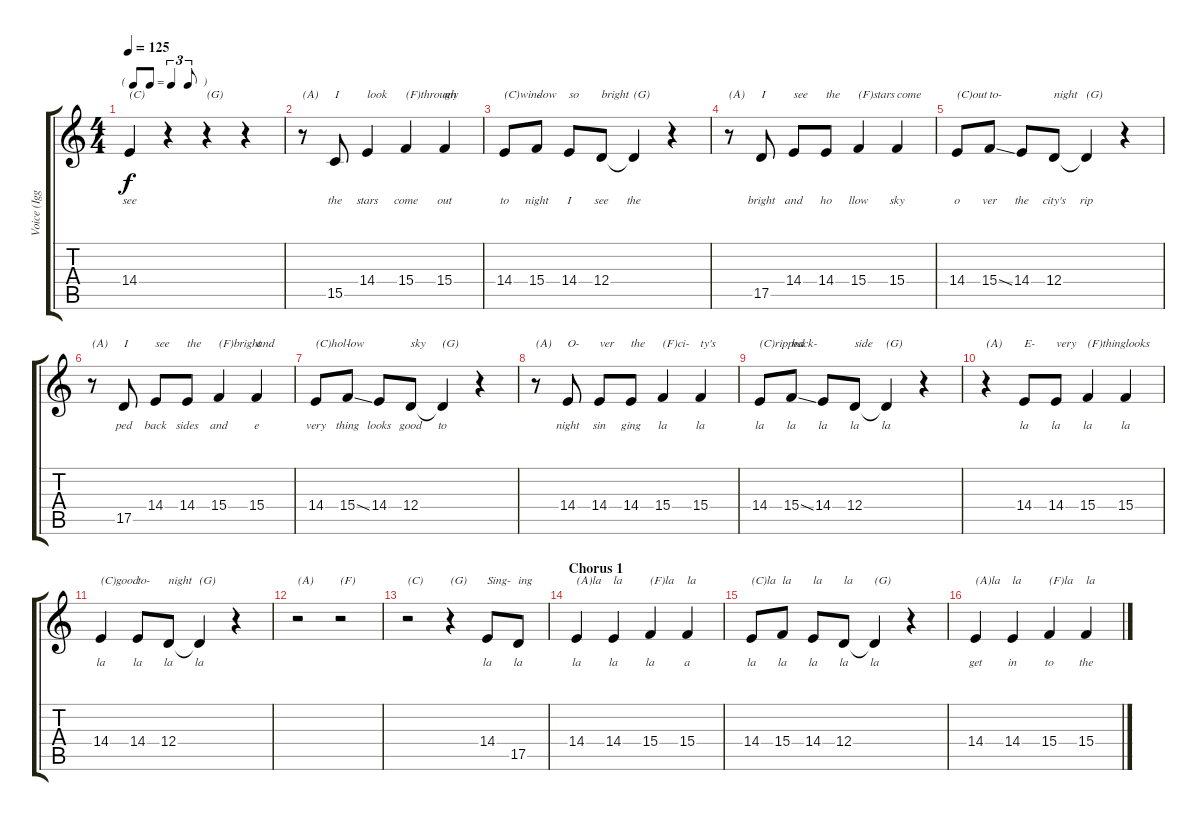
\track ("Voice (Iggy)" "Voice (Igg") {instrument steeldrums}
\staff {score tabs}
\tuning (E4 B3 G3 D3 A2 E2) {hide}
\ts (4 4)
\tf triplet8th
\tempo 125
\clef g2
\ks c
14.4{t}.4{txt "(C)" lyrics (0 "see") lyrics (1 "") lyrics (2 "") lyrics (3 "") lyrics (4 "") dy f} r.4 r.4{txt "(G)"} r.4 |
r.8{txt "(A)"} 15.5.8{txt "I" lyrics (0 "the") lyrics (1 "") lyrics (2 "") lyrics (3 "") lyrics (4 "")} 14.4.4{txt "look" lyrics (0 "stars") lyrics (1 "") lyrics (2 "") lyrics (3 "") lyrics (4 "")} 15.4.4{txt "(F)through" lyrics (0 "come") lyrics (1 "") lyrics (2 "") lyrics (3 "") lyrics (4 "")} 15.4.4{txt "my" lyrics (0 "out") lyrics (1 "") lyrics (2 "") lyrics (3 "") lyrics (4 "")} |
14.4.8{txt "(C)win-" lyrics (0 "to") lyrics (1 "") lyrics (2 "") lyrics (3 "") lyrics (4 "")} 15.4.8{txt "dow" lyrics (0 "night") lyrics (1 "") lyrics (2 "") lyrics (3 "") lyrics (4 "")} 14.4.8{txt "so" lyrics (0 "I") lyrics (1 "") lyrics (2 "") lyrics (3 "") lyrics (4 "")} 12.4.8{txt "bright" lyrics (0 "see") lyrics (1 "") lyrics (2 "") lyrics (3 "") lyrics (4 "")} 12.4{t}.4{txt "(G)" lyrics (0 "the") lyrics (1 "") lyrics (2 "") lyrics (3 "") lyrics (4 "")} r.4 |
r.8{txt "(A)"} 17.5.8{txt "I" lyrics (0 "bright") lyrics (1 "") lyrics (2 "") lyrics (3 "") lyrics (4 "")} 14.4.8{txt "see" lyrics (0 "and") lyrics (1 "") lyrics (2 "") lyrics (3 "") lyrics (4 "")} 14.4.8{txt "the" lyrics (0 "ho") lyrics (1 "") lyrics (2 "") lyrics (3 "") lyrics (4 "")} 15.4.4{txt "(F)stars" lyrics (0 "llow") lyrics (1 "") lyrics (2 "") lyrics (3 "") lyrics (4 "")} 15.4.4{txt "come" lyrics (0 "sky") lyrics (1 "") lyrics (2 "") lyrics (3 "") lyrics (4 "")} |
14.4.8{txt "(C)out" lyrics (0 "o") lyrics (1 "") lyrics (2 "") lyrics (3 "") lyrics (4 "")} 15.4{ss}.8{txt "to-" lyrics (0 "ver") lyrics (1 "") lyrics (2 "") lyrics (3 "") lyrics (4 "")} 14.4.8{lyrics (0 "the") lyrics (1 "") lyrics (2 "") lyrics (3 "") lyrics (4 "")} 12.4.8{txt "night" lyrics (0 "city's") lyrics (1 "") lyrics (2 "") lyrics (3 "") lyrics (4 "")} 12.4{t}.4{txt "(G)" lyrics (0 "rip") lyrics (1 "") lyrics (2 "") lyrics (3 "") lyrics (4 "")} r.4 |
r.8{txt "(A)"} 17.5.8{txt "I" lyrics (0 "ped") lyrics (1 "") lyrics (2 "") lyrics (3 "") lyrics (4 "")} 14.4.8{txt "see" lyrics (0 "back") lyrics (1 "") lyrics (2 "") lyrics (3 "") lyrics (4 "")} 14.4.8{txt "the" lyrics (0 "sides") lyrics (1 "") lyrics (2 "") lyrics (3 "") lyrics (4 "")} 15.4.4{txt "(F)bright" lyrics (0 "and") lyrics (1 "") lyrics (2 "") lyrics (3 "") lyrics (4 "")} 15.4.4{txt "and" lyrics (0 "e") lyrics (1 "") lyrics (2 "") lyrics (3 "") lyrics (4 "")} |
14.4.8{txt "(C)hol-" lyrics (0 "very") lyrics (1 "") lyrics (2 "") lyrics (3 "") lyrics (4 "")} 15.4{ss}.8{txt "low" lyrics (0 "thing") lyrics (1 "") lyrics (2 "") lyrics (3 "") lyrics (4 "")} 14.4.8{lyrics (0 "looks") lyrics (1 "") lyrics (2 "") lyrics (3 "") lyrics (4 "")} 12.4.8{txt "sky" lyrics (0 "good") lyrics (1 "") lyrics (2 "") lyrics (3 "") lyrics (4 "")} 12.4{t}.4{txt "(G)" lyrics (0 "to") lyrics (1 "") lyrics (2 "") lyrics (3 "") lyrics (4 "")} r.4 |
r.8{txt "(A)"} 14.4.8{txt "O-" lyrics (0 "night") lyrics (1 "") lyrics (2 "") lyrics (3 "") lyrics (4 "")} 14.4.8{txt "ver" lyrics (0 "sin") lyrics (1 "") lyrics (2 "") lyrics (3 "") lyrics (4 "")} 14.4.8{txt "the" lyrics (0 "ging") lyrics (1 "") lyrics (2 "") lyrics (3 "") lyrics (4 "")} 15.4.4{txt "(F)ci-" lyrics (0 "la") lyrics (1 "") lyrics (2 "") lyrics (3 "") lyrics (4 "")} 15.4.4{txt "ty's" lyrics (0 "la") lyrics (1 "") lyrics (2 "") lyrics (3 "") lyrics (4 "")} |
14.4.8{txt "(C)ripped" lyrics (0 "la") lyrics (1 "") lyrics (2 "") lyrics (3 "") lyrics (4 "")} 15.4{ss}.8{txt "back-" lyrics (0 "la") lyrics (1 "") lyrics (2 "") lyrics (3 "") lyrics (4 "")} 14.4.8{lyrics (0 "la") lyrics (1 "") lyrics (2 "") lyrics (3 "") lyrics (4 "")} 12.4.8{txt "side" lyrics (0 "la") lyrics (1 "") lyrics (2 "") lyrics (3 "") lyrics (4 "")} 12.4{t}.4{txt "(G)" lyrics (0 "la") lyrics (1 "") lyrics (2 "") lyrics (3 "") lyrics (4 "")} r.4 |
r.4{txt "(A)"} 14.4.8{txt "E-" lyrics (0 "la") lyrics (1 "") lyrics (2 "") lyrics (3 "") lyrics (4 "")} 14.4.8{txt "very" lyrics (0 "la") lyrics (1 "") lyrics (2 "") lyrics (3 "") lyrics (4 "")} 15.4.4{txt "(F)thing" lyrics (0 "la") lyrics (1 "") lyrics (2 "") lyrics (3 "") lyrics (4 "")} 15.4.4{txt "looks" lyrics (0 "la") lyrics (1 "") lyrics (2 "") lyrics (3 "") lyrics (4 "")} |
14.4.4{txt "(C)good" lyrics (0 "la") lyrics (1 "") lyrics (2 "") lyrics (3 "") lyrics (4 "")} 14.4.8{txt "to-" lyrics (0 "la") lyrics (1 "") lyrics (2 "") lyrics (3 "") lyrics (4 "")} 12.4.8{txt "night" lyrics (0 "la") lyrics (1 "") lyrics (2 "") lyrics (3 "") lyrics (4 "")} 12.4{t}.4{txt "(G)" lyrics (0 "la") lyrics (1 "") lyrics (2 "") lyrics (3 "") lyrics (4 "")} r.4 |
r.2{txt "(A)"} r.2{txt "(F)"} |
r.2{txt "(C)"} r.4{txt "(G)"} 14.4.8{txt "Sing-" lyrics (0 "la") lyrics (1 "") lyrics (2 "") lyrics (3 "") lyrics (4 "")} 17.5.8{txt "ing" lyrics (0 "la") lyrics (1 "") lyrics (2 "") lyrics (3 "") lyrics (4 "")} |
\section ("" "Chorus 1")
14.4.4{txt "(A)la" lyrics (0 "la") lyrics (1 "") lyrics (2 "") lyrics (3 "") lyrics (4 "")} 14.4.4{txt "la" lyrics (0 "la") lyrics (1 "") lyrics (2 "") lyrics (3 "") lyrics (4 "")} 15.4.4{txt "(F)la" lyrics (0 "la") lyrics (1 "") lyrics (2 "") lyrics (3 "") lyrics (4 "")} 15.4.4{txt "la" lyrics (0 "a") lyrics (1 "") lyrics (2 "") lyrics (3 "") lyrics (4 "")} |
14.4.8{txt "(C)la" lyrics (0 "la") lyrics (1 "") lyrics (2 "") lyrics (3 "") lyrics (4 "")} 15.4.8{txt "la" lyrics (0 "la") lyrics (1 "") lyrics (2 "") lyrics (3 "") lyrics (4 "")} 14.4.8{txt "la" lyrics (0 "la") lyrics (1 "") lyrics (2 "") lyrics (3 "") lyrics (4 "")} 12.4.8{txt "la" lyrics (0 "la") lyrics (1 "") lyrics (2 "") lyrics (3 "") lyrics (4 "")} 12.4{t}.4{txt "(G)" lyrics (0 "la") lyrics (1 "") lyrics (2 "") lyrics (3 "") lyrics (4 "")} r.4 |
14.4.4{txt "(A)la" lyrics (0 "get") lyrics (1 "") lyrics (2 "") lyrics (3 "") lyrics (4 "")} 14.4.4{txt "la" lyrics (0 "in") lyrics (1 "") lyrics (2 "") lyrics (3 "") lyrics (4 "")} 15.4.4{txt "(F)la" lyrics (0 "to") lyrics (1 "") lyrics (2 "") lyrics (3 "") lyrics (4 "")} 15.4.4{txt "la" lyrics (0 "the") lyrics (1 "") lyrics (2 "") lyrics (3 "") lyrics (4 "")}
